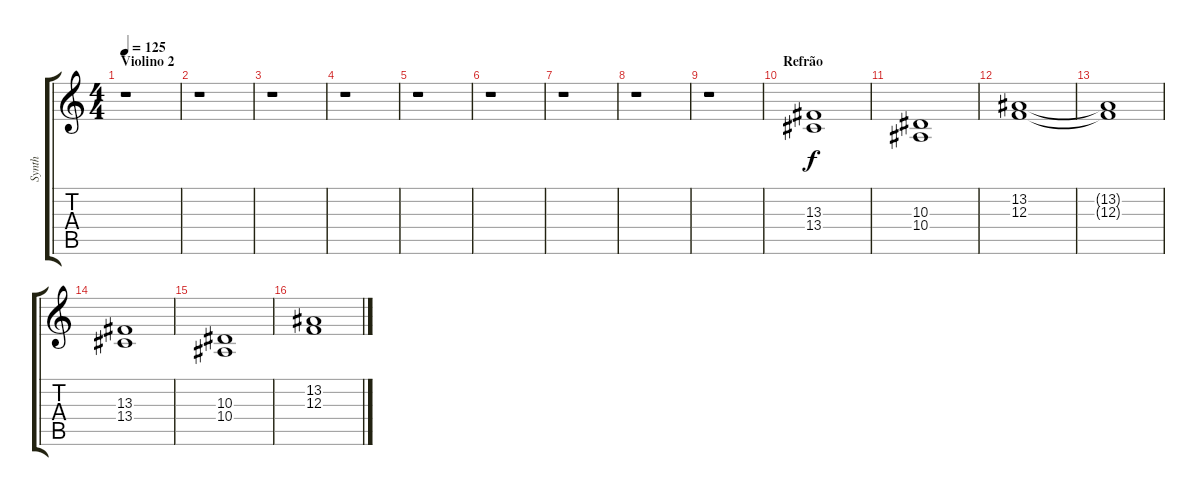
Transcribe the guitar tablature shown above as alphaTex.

\track ("Synth" "Synth") {instrument stringensemble2}
\staff {score tabs}
\tuning (D4 A3 F3 C3 G2 D2) {hide}
\ts (4 4)
\section ("" "Violino 2")
\tempo 125
\clef g2
\ks c
r.1{dy mp} |
r.1 |
r.1 |
r.1 |
r.1 |
r.1 |
r.1 |
r.1 |
r.1 |
\section ("" "Refrão")
(13.3 13.4).1{dy f} |
(10.3 10.4).1 |
(13.2 12.3).1 |
(13.2{t} 12.3{t}).1 |
(13.3 13.4).1 |
(10.3 10.4).1 |
(13.2 12.3).1
